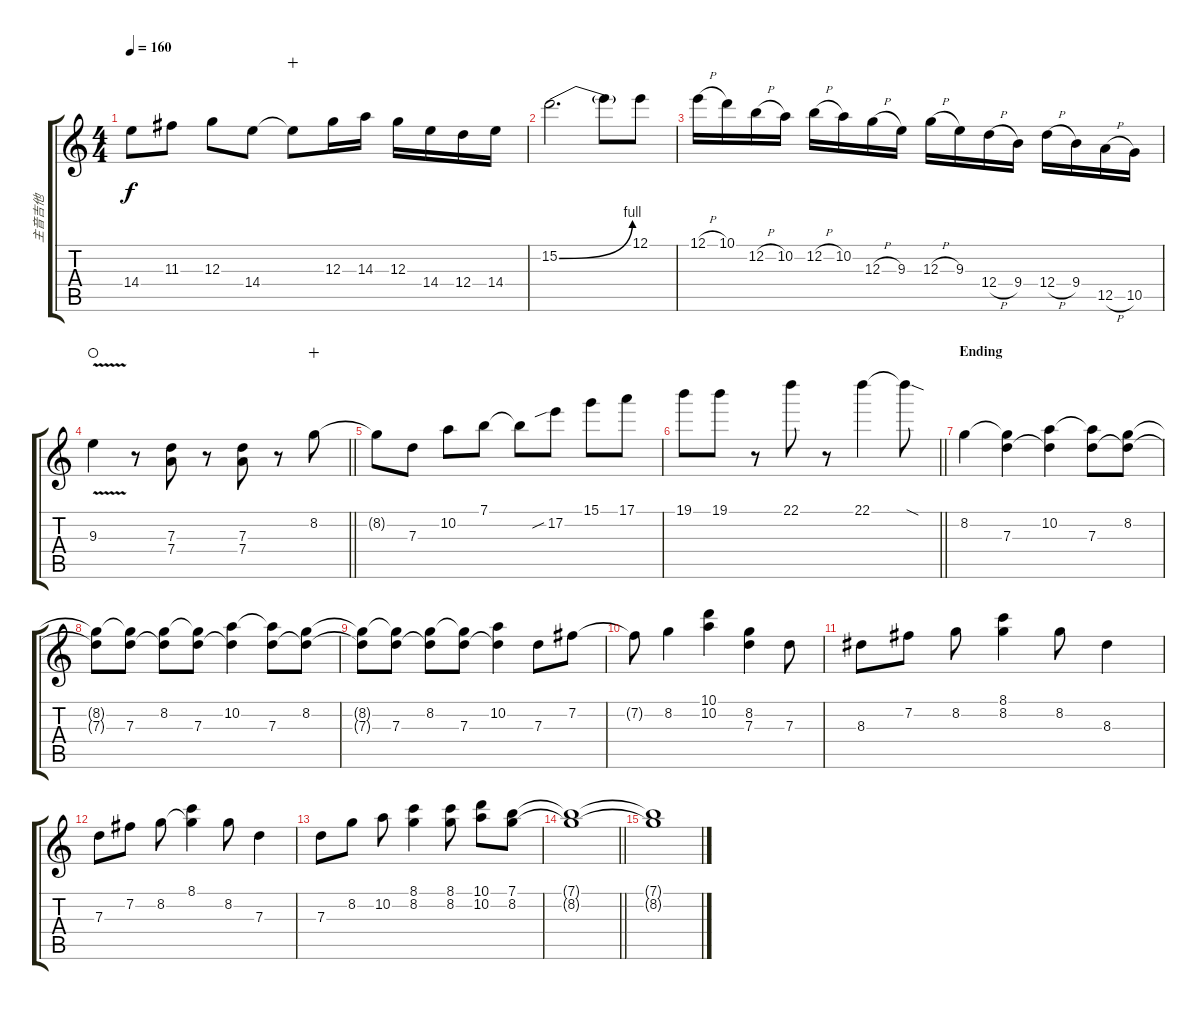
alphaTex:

\track ("主音吉他" "主音吉他") {instrument distortionguitar}
\staff {score tabs}
\tuning (E4 B3 G3 D3 A2 E2) {hide}
\ts (4 4)
\tempo 160
\clef g2
\ks c
14.4{t}.8{dy f} 11.3.8 12.3.8 14.4.8 14.4{t}.8{wahc} 12.3.16 14.3.16 12.3.16 14.4.16 12.4.16 14.4.16 |
15.2{be (bend 0 0 60 4)}.2{d} 15.2{t}.8 12.1.8 |
12.1{h}.16 10.1.16 12.2{h}.16 10.2.16 12.2{h}.16 10.2.16 12.3{h}.16 9.3.16 12.3{h}.16 9.3.16 12.4{h}.16 9.4.16 12.4{h}.16 9.4.16 12.5{h}.16 10.5.16 |
\barLineRight lightlight
9.3{v}.4{waho} r.8 (7.3 7.4).8 r.8 (7.3 7.4).8 r.8 8.2.8{wahc} |
8.2{t}.8 7.3.8 10.2.8 7.1.8 7.1{t}.8 17.2{sib}.8 15.1.8 17.1.8 |
\barLineRight lightlight
19.1.8 19.1.8 r.8 22.1.8 r.8 22.1.4 22.1{sod t}.8 |
\section ("" "Ending")
8.2.4 (8.2{t} 7.3).4 (10.2 7.3{t}).4 (10.2{t} 7.3).8 (8.2 7.3{t}).8 |
(8.2{t} 7.3{t}).8 (8.2{t} 7.3).8 (8.2 7.3{t}).8 (8.2{t} 7.3).8 (10.2 7.3{t}).4 (10.2{t} 7.3).8 (8.2 7.3{t}).8 |
(8.2{t} 7.3{t}).8 (8.2{t} 7.3).8 (8.2 7.3{t}).8 (8.2{t} 7.3).8 (10.2 7.3{t}).4 7.3.8 7.2.8 |
7.2{t}.8 8.2.4 (10.1 10.2).4 (8.2 7.3).4 7.3.8 |
8.3.8 7.2.8 8.2.8 (8.1 8.2).4 8.2.8 8.3.4 |
7.3.8 7.2.8 8.2.8 (8.1 8.2{t}).4 8.2.8 7.3.4 |
7.3.8 8.2.8 10.2.8 (8.1 8.2).4 (8.1 8.2).8 (10.1 10.2).8 (7.1 8.2).8 |
\barLineRight lightlight
(7.1{t} 8.2{t}).1 |
(7.1{t} 8.2{t}).1
